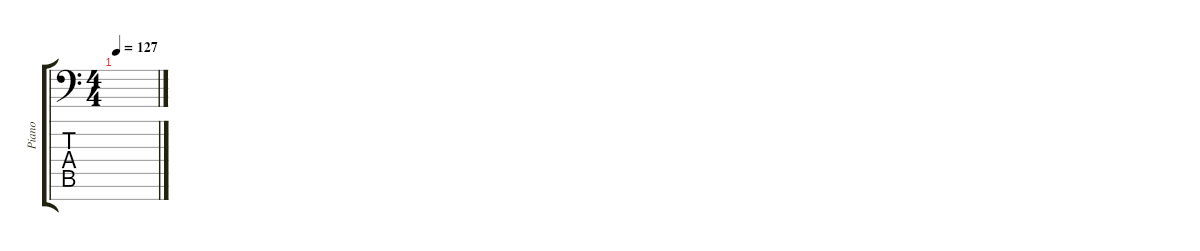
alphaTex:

\track ("Piano" "Piano") {instrument overdrivenguitar}
\staff {score tabs}
\tuning (E4 B3 G3 D3 A2 E2 C-1) {hide}
\ts (4 4)
\tempo 127
\clef f4
\ks c
